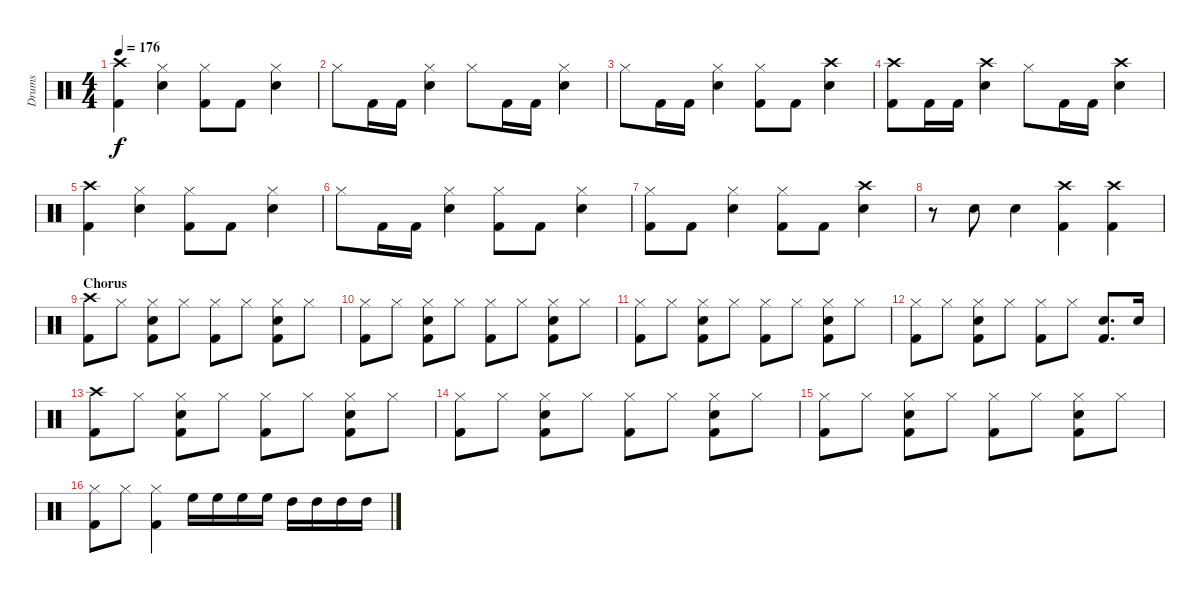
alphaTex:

\track ("Drums" "Drums") {instrument percussion}
\staff {score}
\articulation defaults
\ts (4 4)
\tempo 176
\clef neutral
\ks c
("Crash high (hit)" "Kick (hit) 2").4{dy f} ("Hi-Hat (closed)" "Snare (hit) 2").4 ("Hi-Hat (closed)" "Kick (hit) 2").8 "Kick (hit) 2".8 ("Hi-Hat (closed)" "Snare (hit) 2").4 |
"Hi-Hat (closed)".8 "Kick (hit) 2".16 "Kick (hit) 2".16 ("Hi-Hat (closed)" "Snare (hit) 2").4 "Hi-Hat (closed)".8 "Kick (hit) 2".16 "Kick (hit) 2".16 ("Hi-Hat (closed)" "Snare (hit) 2").4 |
"Hi-Hat (closed)".8 "Kick (hit) 2".16 "Kick (hit) 2".16 ("Hi-Hat (closed)" "Snare (hit) 2").4 ("Hi-Hat (closed)" "Kick (hit) 2").8 "Kick (hit) 2".8 ("Crash high (hit)" "Snare (hit) 2").4 |
("Crash high (hit)" "Kick (hit) 2").8 "Kick (hit) 2".16 "Kick (hit) 2".16 ("Crash high (hit)" "Snare (hit) 2").4 "Hi-Hat (closed)".8 "Kick (hit) 2".16 "Kick (hit) 2".16 ("Crash high (hit)" "Snare (hit) 2").4 |
("Crash high (hit)" "Kick (hit) 2").4 ("Hi-Hat (closed)" "Snare (hit) 2").4 ("Hi-Hat (closed)" "Kick (hit) 2").8 "Kick (hit) 2".8 ("Hi-Hat (closed)" "Snare (hit) 2").4 |
"Hi-Hat (closed)".8 "Kick (hit) 2".16 "Kick (hit) 2".16 ("Hi-Hat (closed)" "Snare (hit) 2").4 ("Hi-Hat (closed)" "Kick (hit) 2").8 "Kick (hit) 2".8 ("Hi-Hat (closed)" "Snare (hit) 2").4 |
("Hi-Hat (closed)" "Kick (hit) 2").8 "Kick (hit) 2".8 ("Hi-Hat (closed)" "Snare (hit) 2").4 ("Hi-Hat (closed)" "Kick (hit) 2").8 "Kick (hit) 2".8 ("Crash high (hit)" "Snare (hit) 2").4 |
r.8 "Snare (hit) 2".8 "Snare (hit) 2".4 ("Crash high (hit)" "Kick (hit) 2").4 ("Crash high (hit)" "Kick (hit) 2").4 |
\section ("" "Chorus")
("Crash high (hit)" "Kick (hit) 2").8 "Hi-Hat (closed)".8 ("Hi-Hat (closed)" "Snare (hit) 2" "Kick (hit) 2").8 "Hi-Hat (closed)".8 ("Hi-Hat (closed)" "Kick (hit) 2").8 "Hi-Hat (closed)".8 ("Hi-Hat (closed)" "Snare (hit) 2" "Kick (hit) 2").8 "Hi-Hat (closed)".8 |
("Hi-Hat (closed)" "Kick (hit) 2").8 "Hi-Hat (closed)".8 ("Hi-Hat (closed)" "Snare (hit) 2" "Kick (hit) 2").8 "Hi-Hat (closed)".8 ("Hi-Hat (closed)" "Kick (hit) 2").8 "Hi-Hat (closed)".8 ("Hi-Hat (closed)" "Snare (hit) 2" "Kick (hit) 2").8 "Hi-Hat (closed)".8 |
("Hi-Hat (closed)" "Kick (hit) 2").8 "Hi-Hat (closed)".8 ("Hi-Hat (closed)" "Snare (hit) 2" "Kick (hit) 2").8 "Hi-Hat (closed)".8 ("Hi-Hat (closed)" "Kick (hit) 2").8 "Hi-Hat (closed)".8 ("Hi-Hat (closed)" "Snare (hit) 2" "Kick (hit) 2").8 "Hi-Hat (closed)".8 |
("Hi-Hat (closed)" "Kick (hit) 2").8 "Hi-Hat (closed)".8 ("Hi-Hat (closed)" "Snare (hit) 2" "Kick (hit) 2").8 "Hi-Hat (closed)".8 ("Hi-Hat (closed)" "Kick (hit) 2").8 "Hi-Hat (closed)".8 ("Snare (hit) 2" "Kick (hit) 2").8{d} "Snare (hit) 2".16 |
("Crash high (hit)" "Kick (hit) 2").8 "Hi-Hat (closed)".8 ("Hi-Hat (closed)" "Snare (hit) 2" "Kick (hit) 2").8 "Hi-Hat (closed)".8 ("Hi-Hat (closed)" "Kick (hit) 2").8 "Hi-Hat (closed)".8 ("Hi-Hat (closed)" "Snare (hit) 2" "Kick (hit) 2").8 "Hi-Hat (closed)".8 |
("Hi-Hat (closed)" "Kick (hit) 2").8 "Hi-Hat (closed)".8 ("Hi-Hat (closed)" "Snare (hit) 2" "Kick (hit) 2").8 "Hi-Hat (closed)".8 ("Hi-Hat (closed)" "Kick (hit) 2").8 "Hi-Hat (closed)".8 ("Hi-Hat (closed)" "Snare (hit) 2" "Kick (hit) 2").8 "Hi-Hat (closed)".8 |
("Hi-Hat (closed)" "Kick (hit) 2").8 "Hi-Hat (closed)".8 ("Hi-Hat (closed)" "Snare (hit) 2" "Kick (hit) 2").8 "Hi-Hat (closed)".8 ("Hi-Hat (closed)" "Kick (hit) 2").8 "Hi-Hat (closed)".8 ("Hi-Hat (closed)" "Snare (hit) 2" "Kick (hit) 2").8 "Hi-Hat (closed)".8 |
("Hi-Hat (closed)" "Kick (hit) 2").8 "Hi-Hat (closed)".8 ("Hi-Hat (closed)" "Kick (hit) 2").4 "High Floor Tom (hit)".16 "High Floor Tom (hit)".16 "High Floor Tom (hit)".16 "High Floor Tom (hit)".16 "High Tom (hit)".16 "High Tom (hit)".16 "High Tom (hit)".16 "High Tom (hit)".16
